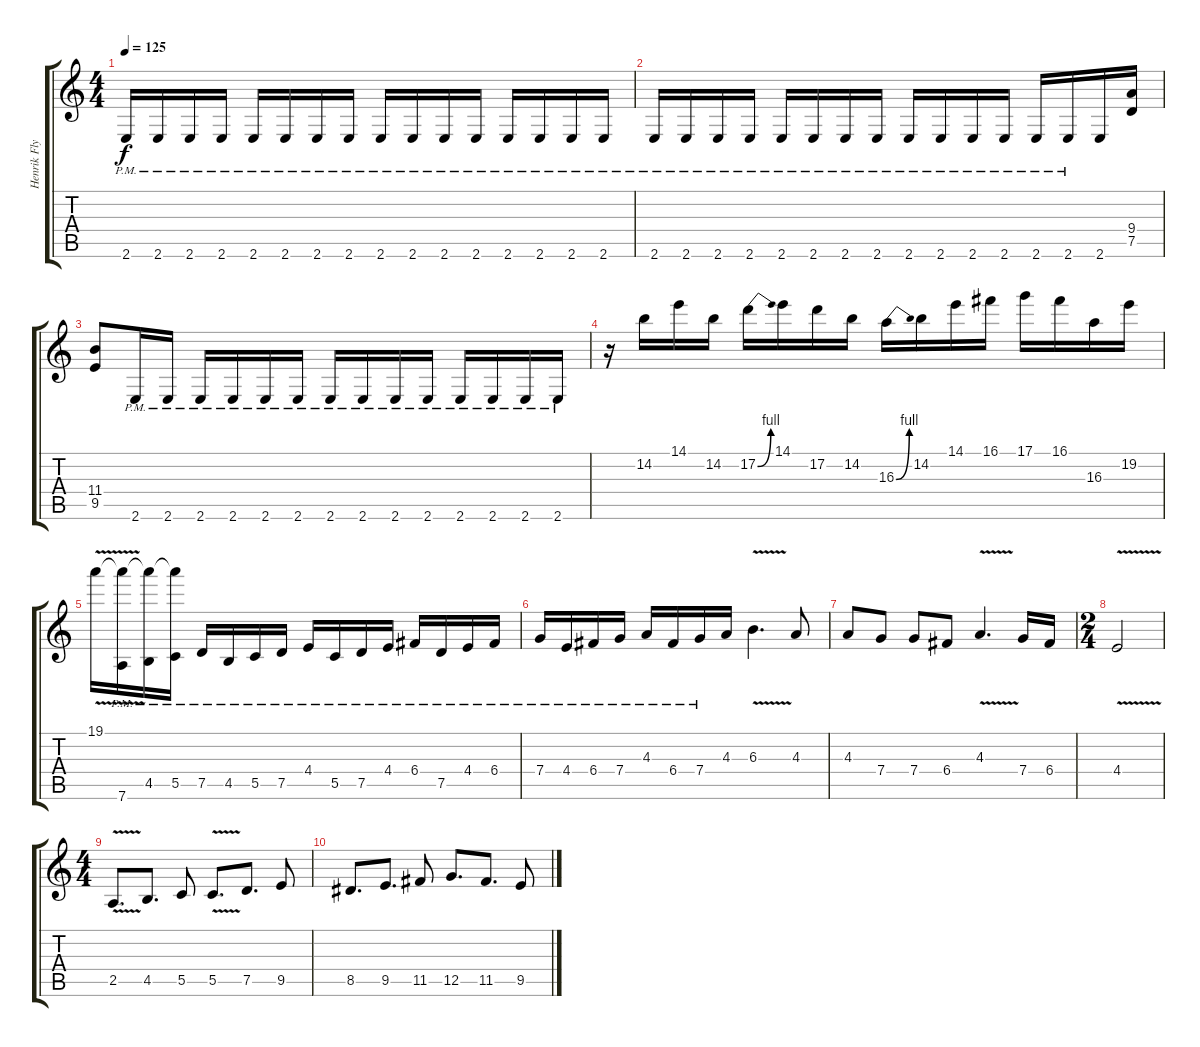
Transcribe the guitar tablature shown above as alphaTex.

\track ("Henrik Flyman Lead " "Henrik Fly") {instrument distortionguitar}
\staff {score tabs}
\tuning (D4 A3 F3 C3 G2 D2) {hide}
\ts (4 4)
\tempo 125
\clef g2
\ks c
2.6{pm}.16{dy f} 2.6{pm}.16 2.6{pm}.16 2.6{pm}.16 2.6{pm}.16 2.6{pm}.16 2.6{pm}.16 2.6{pm}.16 2.6{pm}.16 2.6{pm}.16 2.6{pm}.16 2.6{pm}.16 2.6{pm}.16 2.6{pm}.16 2.6{pm}.16 2.6{pm}.16 |
2.6{pm}.16 2.6{pm}.16 2.6{pm}.16 2.6{pm}.16 2.6{pm}.16 2.6{pm}.16 2.6{pm}.16 2.6{pm}.16 2.6{pm}.16 2.6{pm}.16 2.6{pm}.16 2.6{pm}.16 2.6{pm}.16 2.6{pm}.16 2.6.16 (9.4 7.5).16 |
(11.4 9.5).8 2.6{pm}.16 2.6{pm}.16 2.6{pm}.16 2.6{pm}.16 2.6{pm}.16 2.6{pm}.16 2.6{pm}.16 2.6{pm}.16 2.6{pm}.16 2.6{pm}.16 2.6{pm}.16 2.6{pm}.16 2.6{pm}.16 2.6{pm}.16 |
r.16 14.2.16 14.1.16 14.2.16 17.2{be (bend 0 0 60 4)}.16 14.1.16 17.2.16 14.2.16 16.3{be (bend 0 0 60 4)}.16 14.2.16 14.1.16 16.1.16 17.1.16 16.1.16 16.3.16 19.2.16 |
19.1{v}.16 (19.1{t} 7.6{pm}).16 (19.1{t} 4.5{pm}).16 (19.1{t} 5.5{pm}).16 7.5{pm}.16 4.5{pm}.16 5.5{pm}.16 7.5{pm}.16 4.4{pm}.16 5.5{pm}.16 7.5{pm}.16 4.4{pm}.16 6.4{pm}.16 7.5{pm}.16 4.4{pm}.16 6.4{pm}.16 |
7.4{pm}.16 4.4{pm}.16 6.4{pm}.16 7.4{pm}.16 4.3{pm}.16 6.4{pm}.16 7.4{pm}.16 4.3.16 6.3{v}.4{d} 4.3.8 |
4.3.8 7.4.8 7.4.8 6.4.8 4.3{v}.4{d} 7.4.16 6.4.16 |
\ts (2 4)
4.4{v}.2 |
\ts (4 4)
2.5{v}.8{d} 4.5.8{d} 5.5.8 5.5{v}.8{d} 7.5.8{d} 9.5.8 |
8.5.8{d} 9.5.8{d} 11.5.8 12.5.8{d} 11.5.8{d} 9.5.8
